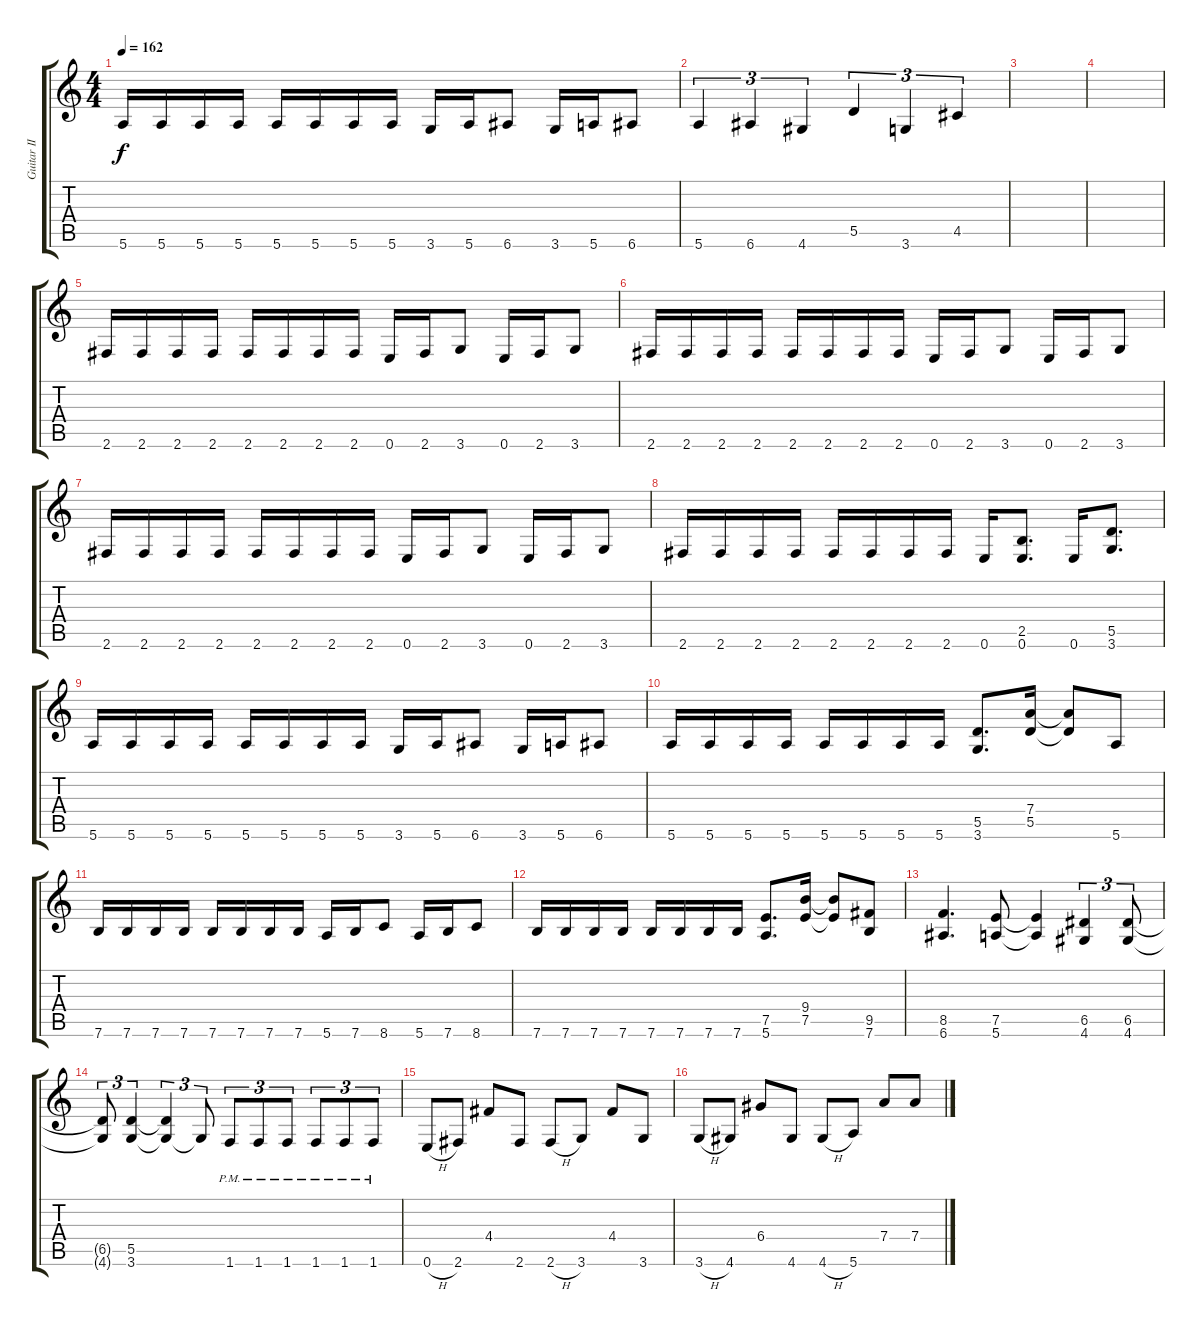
\track ("Guitar II" "Guitar II") {instrument distortionguitar}
\staff {score tabs}
\tuning (E4 B3 G3 D3 A2 E2) {hide}
\ts (4 4)
\tempo 162
\clef g2
\ks c
5.6.16{dy f} 5.6.16 5.6.16 5.6.16 5.6.16 5.6.16 5.6.16 5.6.16 3.6.16 5.6.16 6.6.8 3.6.16 5.6.16 6.6.8 |
5.6.4{tu (3 2)} 6.6.4{tu (3 2)} 4.6.4{tu (3 2)} 5.5.4{tu (3 2)} 3.6.4{tu (3 2)} 4.5.4{tu (3 2)} |
|
|
2.6.16 2.6.16 2.6.16 2.6.16 2.6.16 2.6.16 2.6.16 2.6.16 0.6.16 2.6.16 3.6.8 0.6.16 2.6.16 3.6.8 |
2.6.16 2.6.16 2.6.16 2.6.16 2.6.16 2.6.16 2.6.16 2.6.16 0.6.16 2.6.16 3.6.8 0.6.16 2.6.16 3.6.8 |
2.6.16 2.6.16 2.6.16 2.6.16 2.6.16 2.6.16 2.6.16 2.6.16 0.6.16 2.6.16 3.6.8 0.6.16 2.6.16 3.6.8 |
2.6.16 2.6.16 2.6.16 2.6.16 2.6.16 2.6.16 2.6.16 2.6.16 0.6.16 (2.5 0.6).8{d} 0.6.16 (5.5 3.6).8{d} |
5.6.16 5.6.16 5.6.16 5.6.16 5.6.16 5.6.16 5.6.16 5.6.16 3.6.16 5.6.16 6.6.8 3.6.16 5.6.16 6.6.8 |
5.6.16 5.6.16 5.6.16 5.6.16 5.6.16 5.6.16 5.6.16 5.6.16 (5.5 3.6).8{d} (7.4 5.5).16 (7.4{t} 5.5{t}).8 5.6.8 |
7.6.16 7.6.16 7.6.16 7.6.16 7.6.16 7.6.16 7.6.16 7.6.16 5.6.16 7.6.16 8.6.8 5.6.16 7.6.16 8.6.8 |
7.6.16 7.6.16 7.6.16 7.6.16 7.6.16 7.6.16 7.6.16 7.6.16 (7.5 5.6).8{d} (9.4 7.5).16 (9.4{t} 7.5{t}).8 (9.5 7.6).8 |
(8.5 6.6).4{d} (7.5 5.6).8 (7.5{t} 5.6{t}).4 (6.5 4.6).4{tu (3 2)} (6.5 4.6).8{tu (3 2)} |
(6.5{t} 4.6{t}).8{tu (3 2)} (5.5 3.6).4{tu (3 2)} (5.5{t} 3.6{t}).4{tu (3 2)} 3.6{t}.8{tu (3 2)} 1.6{pm}.8{tu (3 2)} 1.6{pm}.8{tu (3 2)} 1.6{pm}.8{tu (3 2)} 1.6{pm}.8{tu (3 2)} 1.6{pm}.8{tu (3 2)} 1.6{pm}.8{tu (3 2)} |
0.6{h}.8 2.6.8 4.4.8 2.6.8 2.6{h}.8 3.6.8 4.4.8 3.6.8 |
3.6{h}.8 4.6.8 6.4.8 4.6.8 4.6{h}.8 5.6.8 7.4.8 7.4.8
